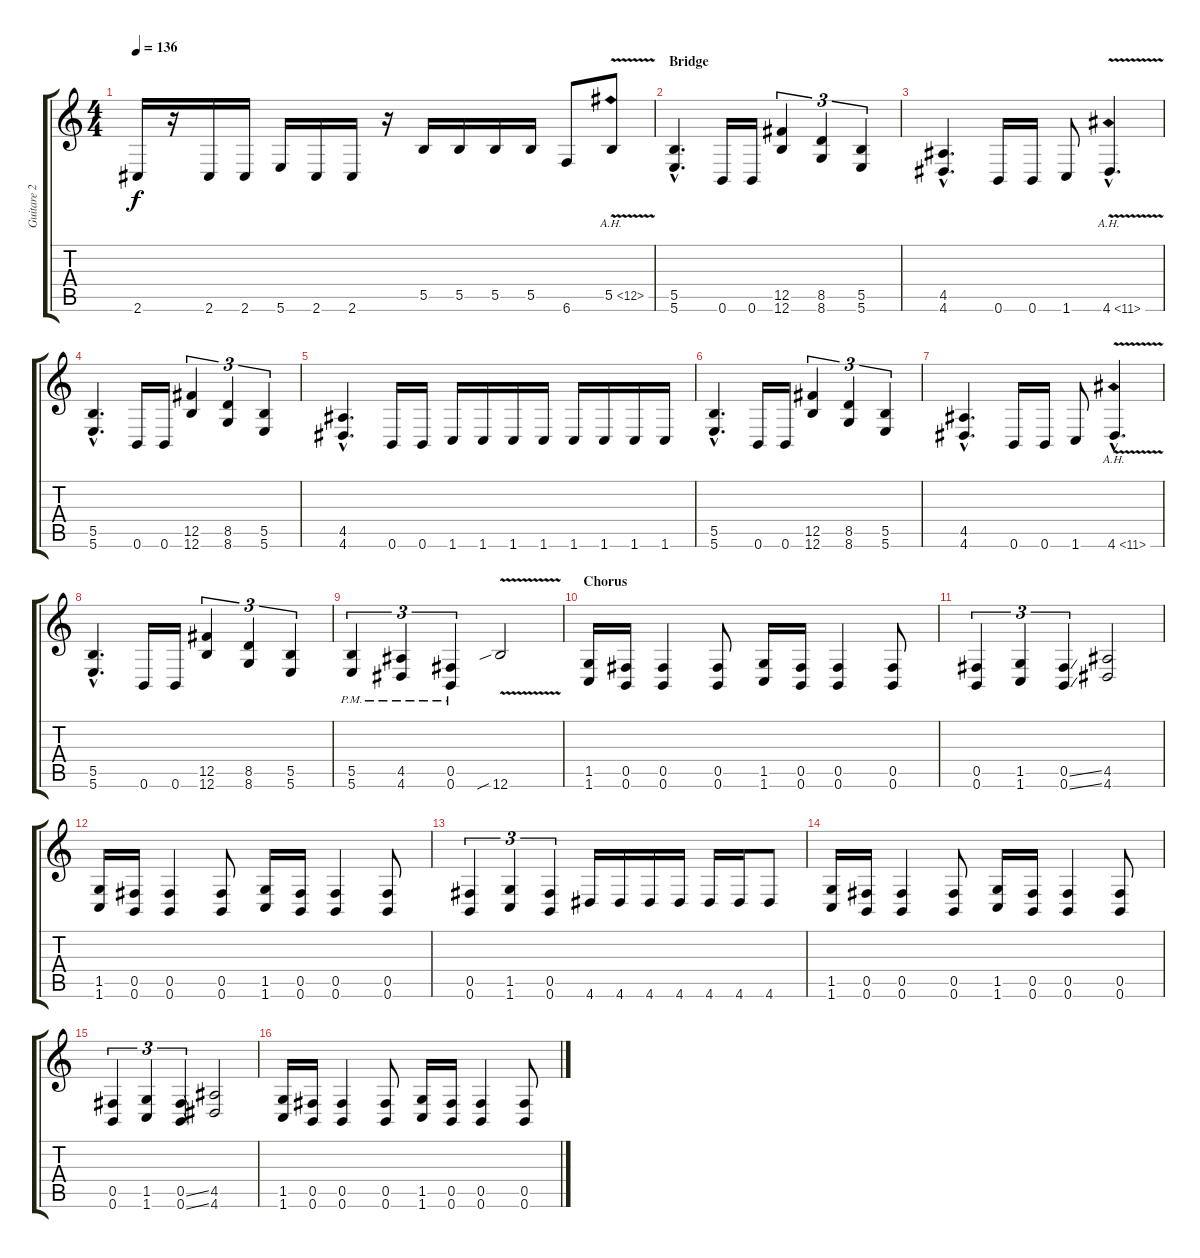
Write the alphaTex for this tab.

\track ("Guitare 2" "Guitare 2") {instrument distortionguitar}
\staff {score tabs}
\tuning (Db4 Ab3 E3 B2 Gb2 B1) {hide}
\ts (4 4)
\tempo 136
\clef g2
\ks c
2.6.16{dy f} r.16 2.6.16 2.6.16 5.6.16 2.6.16 2.6.16 r.16 5.5.16 5.5.16 5.5.16 5.5.16 6.6.8 5.5{ah 7 v}.8 |
\section ("" "Bridge")
(5.5{hac} 5.6{hac}).4{d} 0.6.16 0.6.16 (12.5 12.6).4{tu (3 2)} (8.5 8.6).4{tu (3 2)} (5.5 5.6).4{tu (3 2)} |
(4.5{hac} 4.6{hac}).4{d} 0.6.16 0.6.16 1.6.8 4.6{ah 7 v hac}.4{d} |
(5.5{hac} 5.6{hac}).4{d} 0.6.16 0.6.16 (12.5 12.6).4{tu (3 2)} (8.5 8.6).4{tu (3 2)} (5.5 5.6).4{tu (3 2)} |
(4.5{hac} 4.6{hac}).4{d} 0.6.16 0.6.16 1.6.16 1.6.16 1.6.16 1.6.16 1.6.16 1.6.16 1.6.16 1.6.16 |
(5.5{hac} 5.6{hac}).4{d} 0.6.16 0.6.16 (12.5 12.6).4{tu (3 2)} (8.5 8.6).4{tu (3 2)} (5.5 5.6).4{tu (3 2)} |
(4.5{hac} 4.6{hac}).4{d} 0.6.16 0.6.16 1.6.8 4.6{ah 7 v hac}.4{d} |
(5.5{hac} 5.6{hac}).4{d} 0.6.16 0.6.16 (12.5 12.6).4{tu (3 2)} (8.5 8.6).4{tu (3 2)} (5.5 5.6).4{tu (3 2)} |
(5.5{pm} 5.6{pm}).4{tu (3 2)} (4.5{pm} 4.6{pm}).4{tu (3 2)} (0.5{pm} 0.6).4{tu (3 2)} 12.6{v sib}.2 |
\section ("" "Chorus")
(1.5 1.6).16 (0.5 0.6).16 (0.5 0.6).4 (0.5 0.6).8 (1.5 1.6).16 (0.5 0.6).16 (0.5 0.6).4 (0.5 0.6).8 |
(0.5 0.6).4{tu (3 2)} (1.5 1.6).4{tu (3 2)} (0.5{ss} 0.6{ss}).4{tu (3 2)} (4.5 4.6).2 |
(1.5 1.6).16 (0.5 0.6).16 (0.5 0.6).4 (0.5 0.6).8 (1.5 1.6).16 (0.5 0.6).16 (0.5 0.6).4 (0.5 0.6).8 |
(0.5 0.6).4{tu (3 2)} (1.5 1.6).4{tu (3 2)} (0.5 0.6).4{tu (3 2)} 4.6.16 4.6.16 4.6.16 4.6.16 4.6.16 4.6.16 4.6.8 |
(1.5 1.6).16 (0.5 0.6).16 (0.5 0.6).4 (0.5 0.6).8 (1.5 1.6).16 (0.5 0.6).16 (0.5 0.6).4 (0.5 0.6).8 |
(0.5 0.6).4{tu (3 2)} (1.5 1.6).4{tu (3 2)} (0.5{ss} 0.6{ss}).4{tu (3 2)} (4.5 4.6).2 |
(1.5 1.6).16 (0.5 0.6).16 (0.5 0.6).4 (0.5 0.6).8 (1.5 1.6).16 (0.5 0.6).16 (0.5 0.6).4 (0.5 0.6).8
